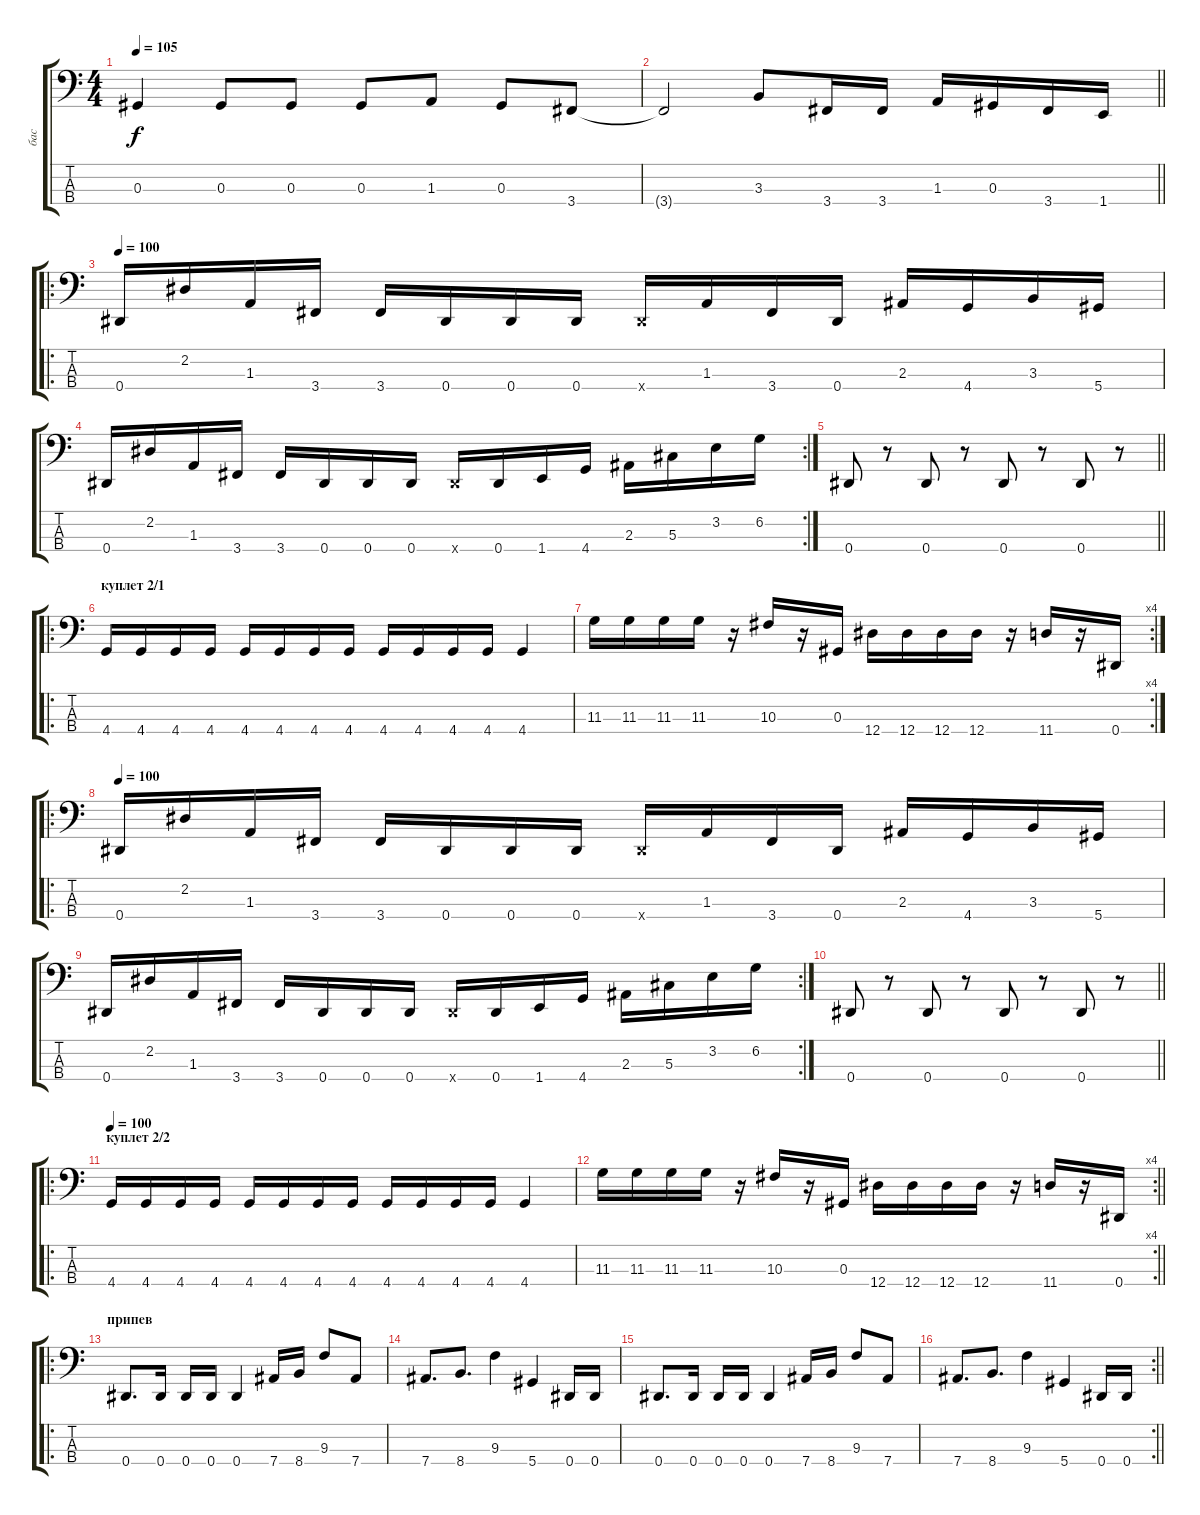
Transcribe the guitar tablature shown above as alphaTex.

\track ("бас" "бас") {instrument electricbassfinger}
\staff {score tabs}
\tuning (Gb2 Db2 Ab1 Eb1) {hide}
\ts (4 4)
\tempo 105
\clef f4
\ks c
0.3.4{dy f} 0.3.8 0.3.8 0.3.8 1.3.8 0.3.8 3.4.8 |
\barLineRight lightlight
3.4{t}.2 3.3.8 3.4.16 3.4.16 1.3.16 0.3.16 3.4.16 1.4.16 |
\ro
\tempo 100
0.4.16 2.2.16 1.3.16 3.4.16 3.4.16 0.4.16 0.4.16 0.4.16 0.4{x}.16 1.3.16 3.4.16 0.4.16 2.3.16 4.4.16 3.3.16 5.4.16 |
\rc 2
0.4.16 2.2.16 1.3.16 3.4.16 3.4.16 0.4.16 0.4.16 0.4.16 0.4{x}.16 0.4.16 1.4.16 4.4.16 2.3.16 5.3.16 3.2.16 6.2.16 |
\barLineRight lightlight
0.4.8 r.8 0.4.8 r.8 0.4.8 r.8 0.4.8 r.8 |
\ro
\section ("" "куплет 2/1")
4.4.16 4.4.16 4.4.16 4.4.16 4.4.16 4.4.16 4.4.16 4.4.16 4.4.16 4.4.16 4.4.16 4.4.16 4.4.4 |
\rc 4
11.3.16 11.3.16 11.3.16 11.3.16 r.16 10.3.16 r.16 0.3.16 12.4.16 12.4.16 12.4.16 12.4.16 r.16 11.4.16 r.16 0.4.16 |
\ro
\tempo 100
0.4.16 2.2.16 1.3.16 3.4.16 3.4.16 0.4.16 0.4.16 0.4.16 0.4{x}.16 1.3.16 3.4.16 0.4.16 2.3.16 4.4.16 3.3.16 5.4.16 |
\rc 2
0.4.16 2.2.16 1.3.16 3.4.16 3.4.16 0.4.16 0.4.16 0.4.16 0.4{x}.16 0.4.16 1.4.16 4.4.16 2.3.16 5.3.16 3.2.16 6.2.16 |
\barLineRight lightlight
0.4.8 r.8 0.4.8 r.8 0.4.8 r.8 0.4.8 r.8 |
\ro
\section ("" "куплет 2/2")
\tempo 100
4.4.16 4.4.16 4.4.16 4.4.16 4.4.16 4.4.16 4.4.16 4.4.16 4.4.16 4.4.16 4.4.16 4.4.16 4.4.4 |
\rc 4
\barLineRight lightlight
11.3.16 11.3.16 11.3.16 11.3.16 r.16 10.3.16 r.16 0.3.16 12.4.16 12.4.16 12.4.16 12.4.16 r.16 11.4.16 r.16 0.4.16 |
\ro
\section ("" "припев")
0.4.8{d} 0.4.16 0.4.16 0.4.16 0.4.4 7.4.16 8.4.16 9.3.8 7.4.8 |
7.4.8{d} 8.4.8{d} 9.3.4 5.4.4 0.4.16 0.4.16 |
0.4.8{d} 0.4.16 0.4.16 0.4.16 0.4.4 7.4.16 8.4.16 9.3.8 7.4.8 |
\rc 2
\barLineRight lightlight
7.4.8{d} 8.4.8{d} 9.3.4 5.4.4 0.4.16 0.4.16
